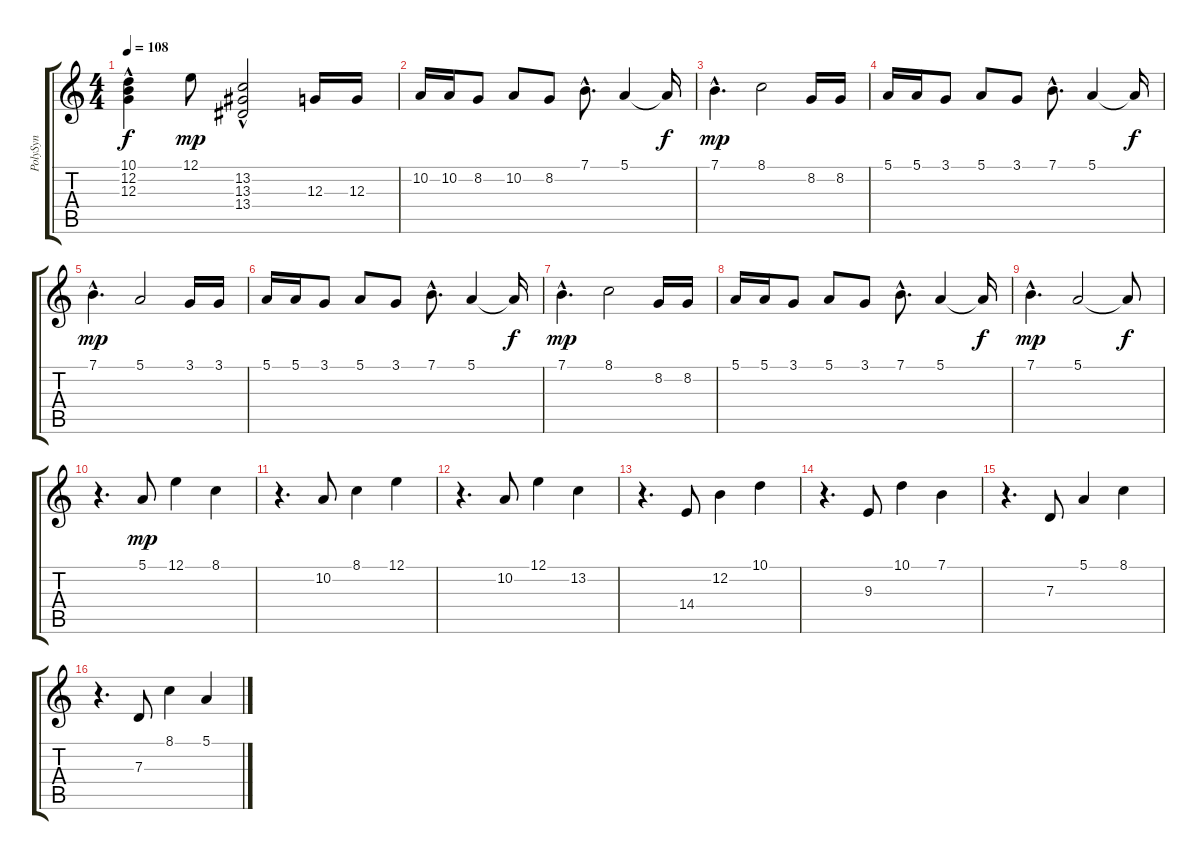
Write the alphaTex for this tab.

\track ("PolySyn" "PolySyn") {instrument pad1newage}
\staff {score tabs}
\tuning (E4 B3 G3 D3 A2 E2) {hide}
\ts (4 4)
\tempo 108
\clef g2
\ks c
(10.1{t} 12.2{hac t} 12.3{hac t}).4{dy f} 12.1.8{dy mp} (13.2{hac} 13.3 13.4).2 12.3.16 12.3.16 |
10.2.16 10.2.16 8.2.8 10.2.8 8.2.8 7.1{hac}.8{d} 5.1.4 5.1{t}.16{dy f} |
7.1{hac}.4{d dy mp} 8.1.2 8.2.16 8.2.16 |
5.1.16 5.1.16 3.1.8 5.1.8 3.1.8 7.1{hac}.8{d} 5.1.4 5.1{t}.16{dy f} |
7.1{hac}.4{d dy mp} 5.1.2 3.1.16 3.1.16 |
5.1.16 5.1.16 3.1.8 5.1.8 3.1.8 7.1{hac}.8{d} 5.1.4 5.1{t}.16{dy f} |
7.1{hac}.4{d dy mp} 8.1.2 8.2.16 8.2.16 |
5.1.16 5.1.16 3.1.8 5.1.8 3.1.8 7.1{hac}.8{d} 5.1.4 5.1{t}.16{dy f} |
7.1{hac}.4{d dy mp} 5.1.2 5.1{t}.8{dy f} |
r.4{d} 5.1.8{dy mp} 12.1.4 8.1.4 |
r.4{d} 10.2.8 8.1.4 12.1.4 |
r.4{d} 10.2.8 12.1.4 13.2.4 |
r.4{d} 14.4.8 12.2.4 10.1.4 |
r.4{d} 9.3.8 10.1.4 7.1.4 |
r.4{d} 7.3.8 5.1.4 8.1.4 |
r.4{d} 7.3.8 8.1.4 5.1.4
